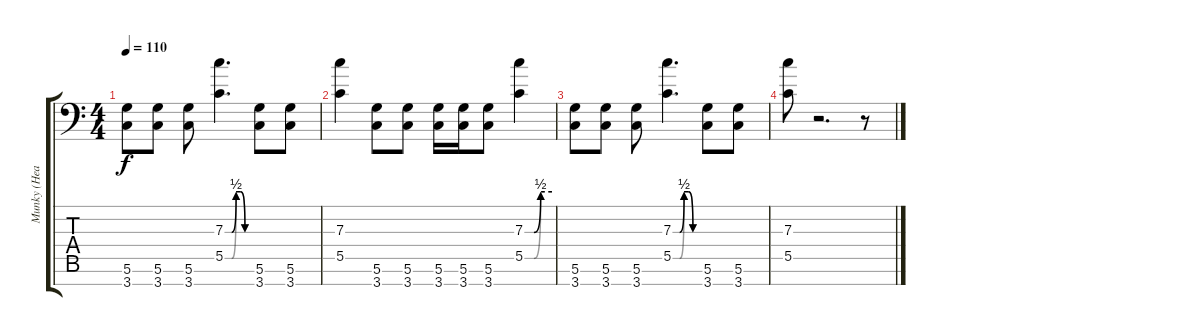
\track ("Munky (Head parts.)" "Munky (Hea") {instrument distortionguitar}
\staff {score tabs}
\tuning (D4 A3 F3 C3 G2 D2 A1) {hide}
\ts (4 4)
\tempo 110
\clef f4
\ks c
(5.6 3.7).8{dy f} (5.6 3.7).8 (5.6 3.7).8 (7.3{be (custom 0 0 15 0 25 2 35 2 45 0 60 0)} 5.5{be (custom 0 0 15 0 25 2 35 2 45 0 60 0)}).4{d} (5.6 3.7).8 (5.6 3.7).8 |
(7.3 5.5).4 (5.6 3.7).8 (5.6 3.7).8 (5.6 3.7).16 (5.6 3.7).16 (5.6 3.7).8 (7.3{be (custom 0 0 20 0 35 2 60 2)} 5.5{be (custom 0 0 20 0 35 2 60 2)}).4 |
(5.6 3.7).8 (5.6 3.7).8 (5.6 3.7).8 (7.3{be (custom 0 0 15 0 25 2 35 2 45 0 60 0)} 5.5{be (custom 0 0 15 0 25 2 35 2 45 0 60 0)}).4{d} (5.6 3.7).8 (5.6 3.7).8 |
(7.3 5.5).8 r.2{d} r.8
